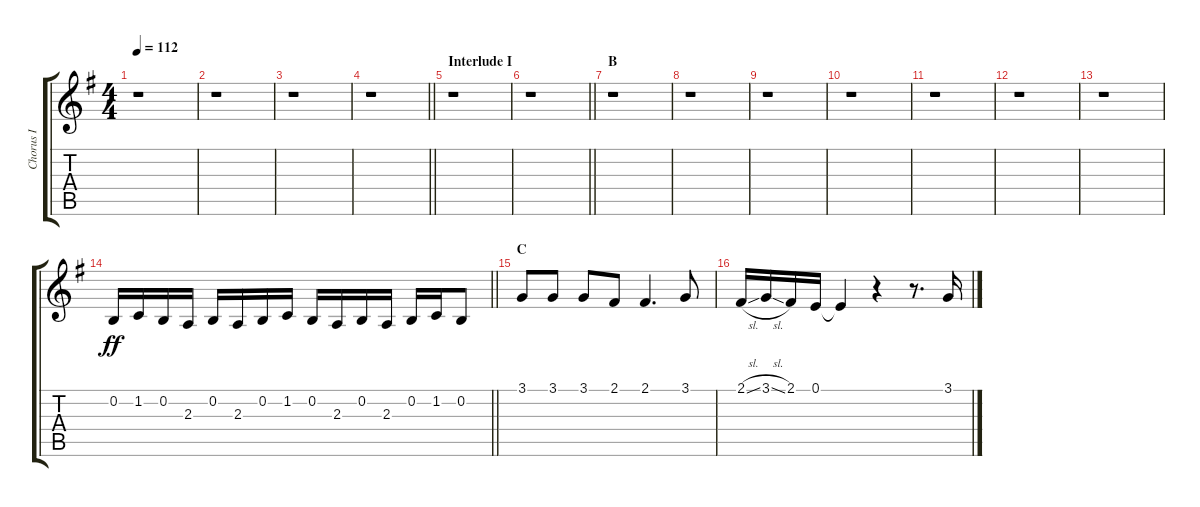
\track ("Chorus I" "Chorus I") {instrument voiceoohs}
\staff {score tabs}
\tuning (E4 B3 G3 D3 A2 E2) {hide}
\ts (4 4)
\tempo 112
\clef g2
\ks g
r.1{dy ff} |
r.1 |
r.1 |
\barLineRight lightlight
r.1 |
\section ("" "Interlude I")
r.1 |
\barLineRight lightlight
r.1 |
\section ("" "B")
r.1 |
r.1 |
r.1 |
r.1 |
r.1 |
r.1 |
r.1 |
\barLineRight lightlight
0.2.16 1.2.16 0.2.16 2.3.16 0.2.16 2.3.16 0.2.16 1.2.16 0.2.16 2.3.16 0.2.16 2.3.16 0.2.16 1.2.16 0.2.8 |
\section ("" "C")
3.1.8 3.1.8 3.1.8 2.1.8 2.1.4{d} 3.1.8 |
2.1{sl}.16 3.1{sl}.16 2.1.16 0.1.16 0.1{t}.4 r.4 r.8{d} 3.1.16
